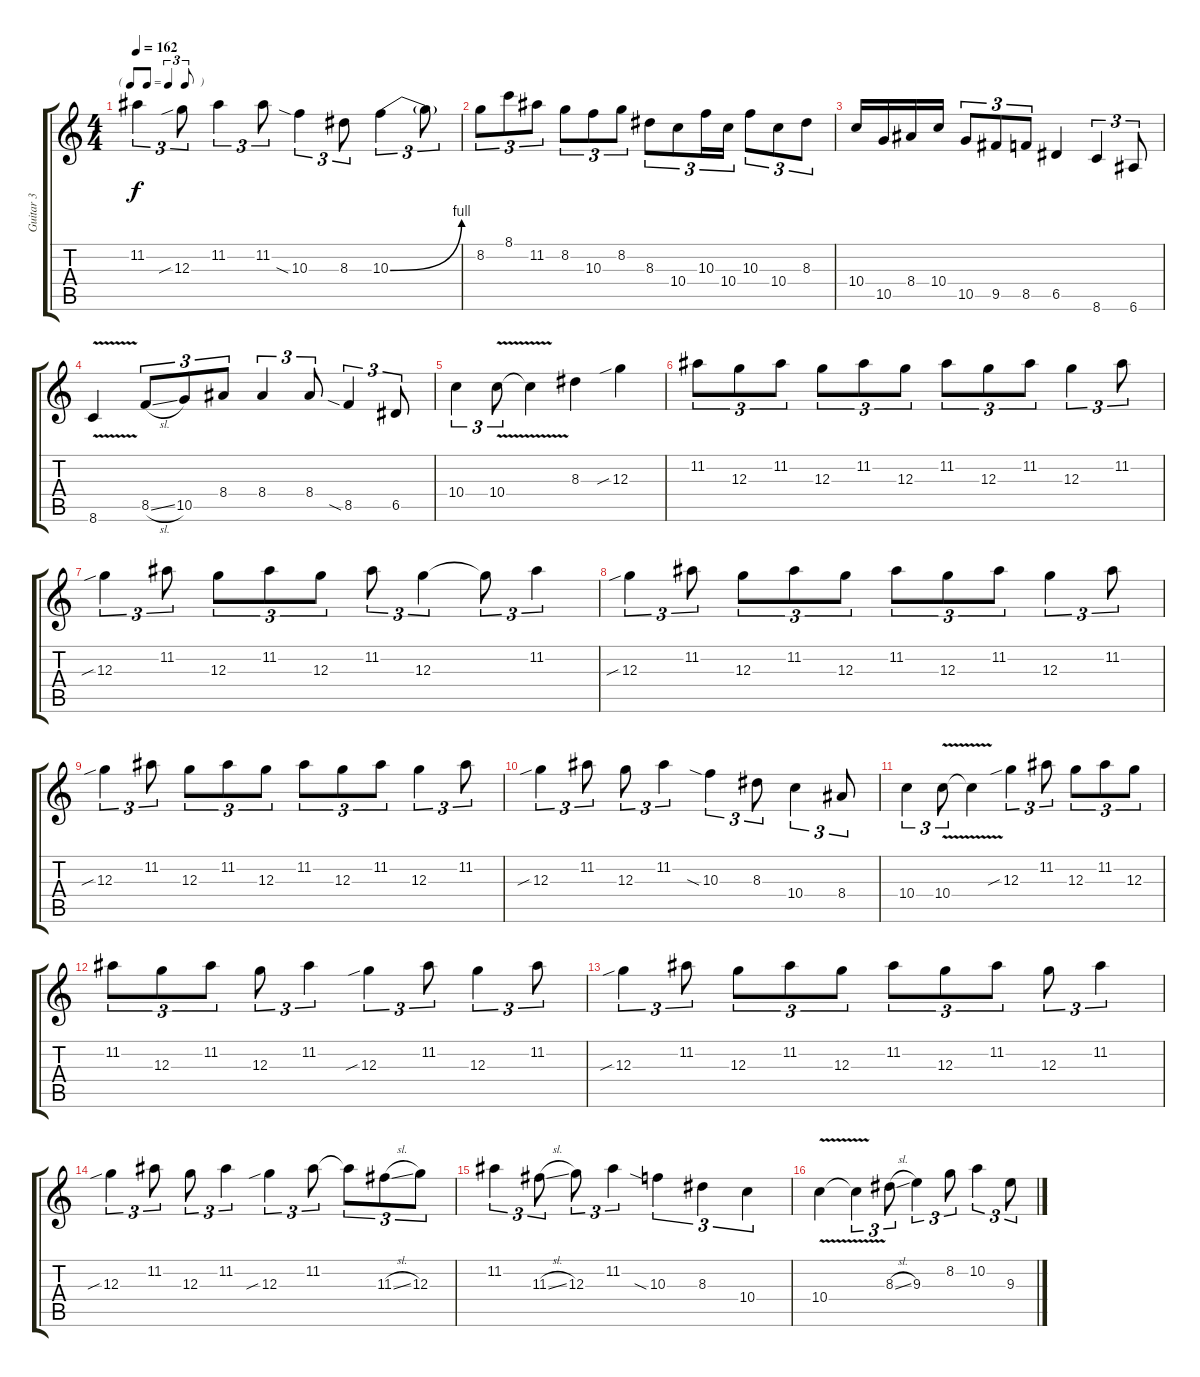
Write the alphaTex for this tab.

\track ("Guitar 3" "Guitar 3") {instrument overdrivenguitar}
\staff {score tabs}
\tuning (E4 B3 G3 D3 A2 E2) {hide}
\ts (4 4)
\tf triplet8th
\tempo 162
\clef g2
\ks c
11.2.4{tu (3 2) dy f} 12.3{sib}.8{tu (3 2)} 11.2.4{tu (3 2)} 11.2.8{tu (3 2)} 10.3{sia}.4{tu (3 2)} 8.3.8{tu (3 2)} 10.3{be (bend 0 0 60 4)}.4{tu (3 2)} 10.3{t}.8{tu (3 2)} |
8.2.8{tu (3 2)} 8.1.8{tu (3 2)} 11.2.8{tu (3 2)} 8.2.8{tu (3 2)} 10.3.8{tu (3 2)} 8.2.8{tu (3 2)} 8.3.8{tu (3 2)} 10.4.8{tu (3 2)} 10.3.16{tu (3 2)} 10.4.16{tu (3 2)} 10.3.8{tu (3 2)} 10.4.8{tu (3 2)} 8.3.8{tu (3 2)} |
10.4.16 10.5.16 8.4.16 10.4.16 10.5.8{tu (3 2)} 9.5.8{tu (3 2)} 8.5.8{tu (3 2)} 6.5.4 8.6.4{tu (3 2)} 6.6.8{tu (3 2)} |
8.6{v}.4 8.5{sl}.8{tu (3 2)} 10.5.8{tu (3 2)} 8.4.8{tu (3 2)} 8.4.4{tu (3 2)} 8.4.8{tu (3 2)} 8.5{sia}.4{tu (3 2)} 6.5.8{tu (3 2)} |
10.4.4{tu (3 2)} 10.4{v}.8{tu (3 2)} 10.4{t}.4 8.3.4 12.3{sib}.4 |
11.2.8{tu (3 2)} 12.3.8{tu (3 2)} 11.2.8{tu (3 2)} 12.3.8{tu (3 2)} 11.2.8{tu (3 2)} 12.3.8{tu (3 2)} 11.2.8{tu (3 2)} 12.3.8{tu (3 2)} 11.2.8{tu (3 2)} 12.3.4{tu (3 2)} 11.2.8{tu (3 2)} |
12.3{sib}.4{tu (3 2)} 11.2.8{tu (3 2)} 12.3.8{tu (3 2)} 11.2.8{tu (3 2)} 12.3.8{tu (3 2)} 11.2.8{tu (3 2)} 12.3.4{tu (3 2)} 12.3{t}.8{tu (3 2)} 11.2.4{tu (3 2)} |
12.3{sib}.4{tu (3 2)} 11.2.8{tu (3 2)} 12.3.8{tu (3 2)} 11.2.8{tu (3 2)} 12.3.8{tu (3 2)} 11.2.8{tu (3 2)} 12.3.8{tu (3 2)} 11.2.8{tu (3 2)} 12.3.4{tu (3 2)} 11.2.8{tu (3 2)} |
12.3{sib}.4{tu (3 2)} 11.2.8{tu (3 2)} 12.3.8{tu (3 2)} 11.2.8{tu (3 2)} 12.3.8{tu (3 2)} 11.2.8{tu (3 2)} 12.3.8{tu (3 2)} 11.2.8{tu (3 2)} 12.3.4{tu (3 2)} 11.2.8{tu (3 2)} |
12.3{sib}.4{tu (3 2)} 11.2.8{tu (3 2)} 12.3.8{tu (3 2)} 11.2.4{tu (3 2)} 10.3{sia}.4{tu (3 2)} 8.3.8{tu (3 2)} 10.4.4{tu (3 2)} 8.4.8{tu (3 2)} |
10.4.4{tu (3 2)} 10.4{v}.8{tu (3 2)} 10.4{t}.4 12.3{sib}.4{tu (3 2)} 11.2.8{tu (3 2)} 12.3.8{tu (3 2)} 11.2.8{tu (3 2)} 12.3.8{tu (3 2)} |
11.2.8{tu (3 2)} 12.3.8{tu (3 2)} 11.2.8{tu (3 2)} 12.3.8{tu (3 2)} 11.2.4{tu (3 2)} 12.3{sib}.4{tu (3 2)} 11.2.8{tu (3 2)} 12.3.4{tu (3 2)} 11.2.8{tu (3 2)} |
12.3{sib}.4{tu (3 2)} 11.2.8{tu (3 2)} 12.3.8{tu (3 2)} 11.2.8{tu (3 2)} 12.3.8{tu (3 2)} 11.2.8{tu (3 2)} 12.3.8{tu (3 2)} 11.2.8{tu (3 2)} 12.3.8{tu (3 2)} 11.2.4{tu (3 2)} |
12.3{sib}.4{tu (3 2)} 11.2.8{tu (3 2)} 12.3.8{tu (3 2)} 11.2.4{tu (3 2)} 12.3{sib}.4{tu (3 2)} 11.2.8{tu (3 2)} 11.2{t}.8{tu (3 2)} 11.3{sl}.8{tu (3 2)} 12.3.8{tu (3 2)} |
11.2.4{tu (3 2)} 11.3{sl}.8{tu (3 2)} 12.3.8{tu (3 2)} 11.2.4{tu (3 2)} 10.3{sia}.4{tu (3 2)} 8.3.4{tu (3 2)} 10.4.4{tu (3 2)} |
10.4{v}.4 10.4{t}.4{tu (3 2)} 8.3{sl}.8{tu (3 2)} 9.3.4{tu (3 2)} 8.2.8{tu (3 2)} 10.2.4{tu (3 2)} 9.3.8{tu (3 2)}
